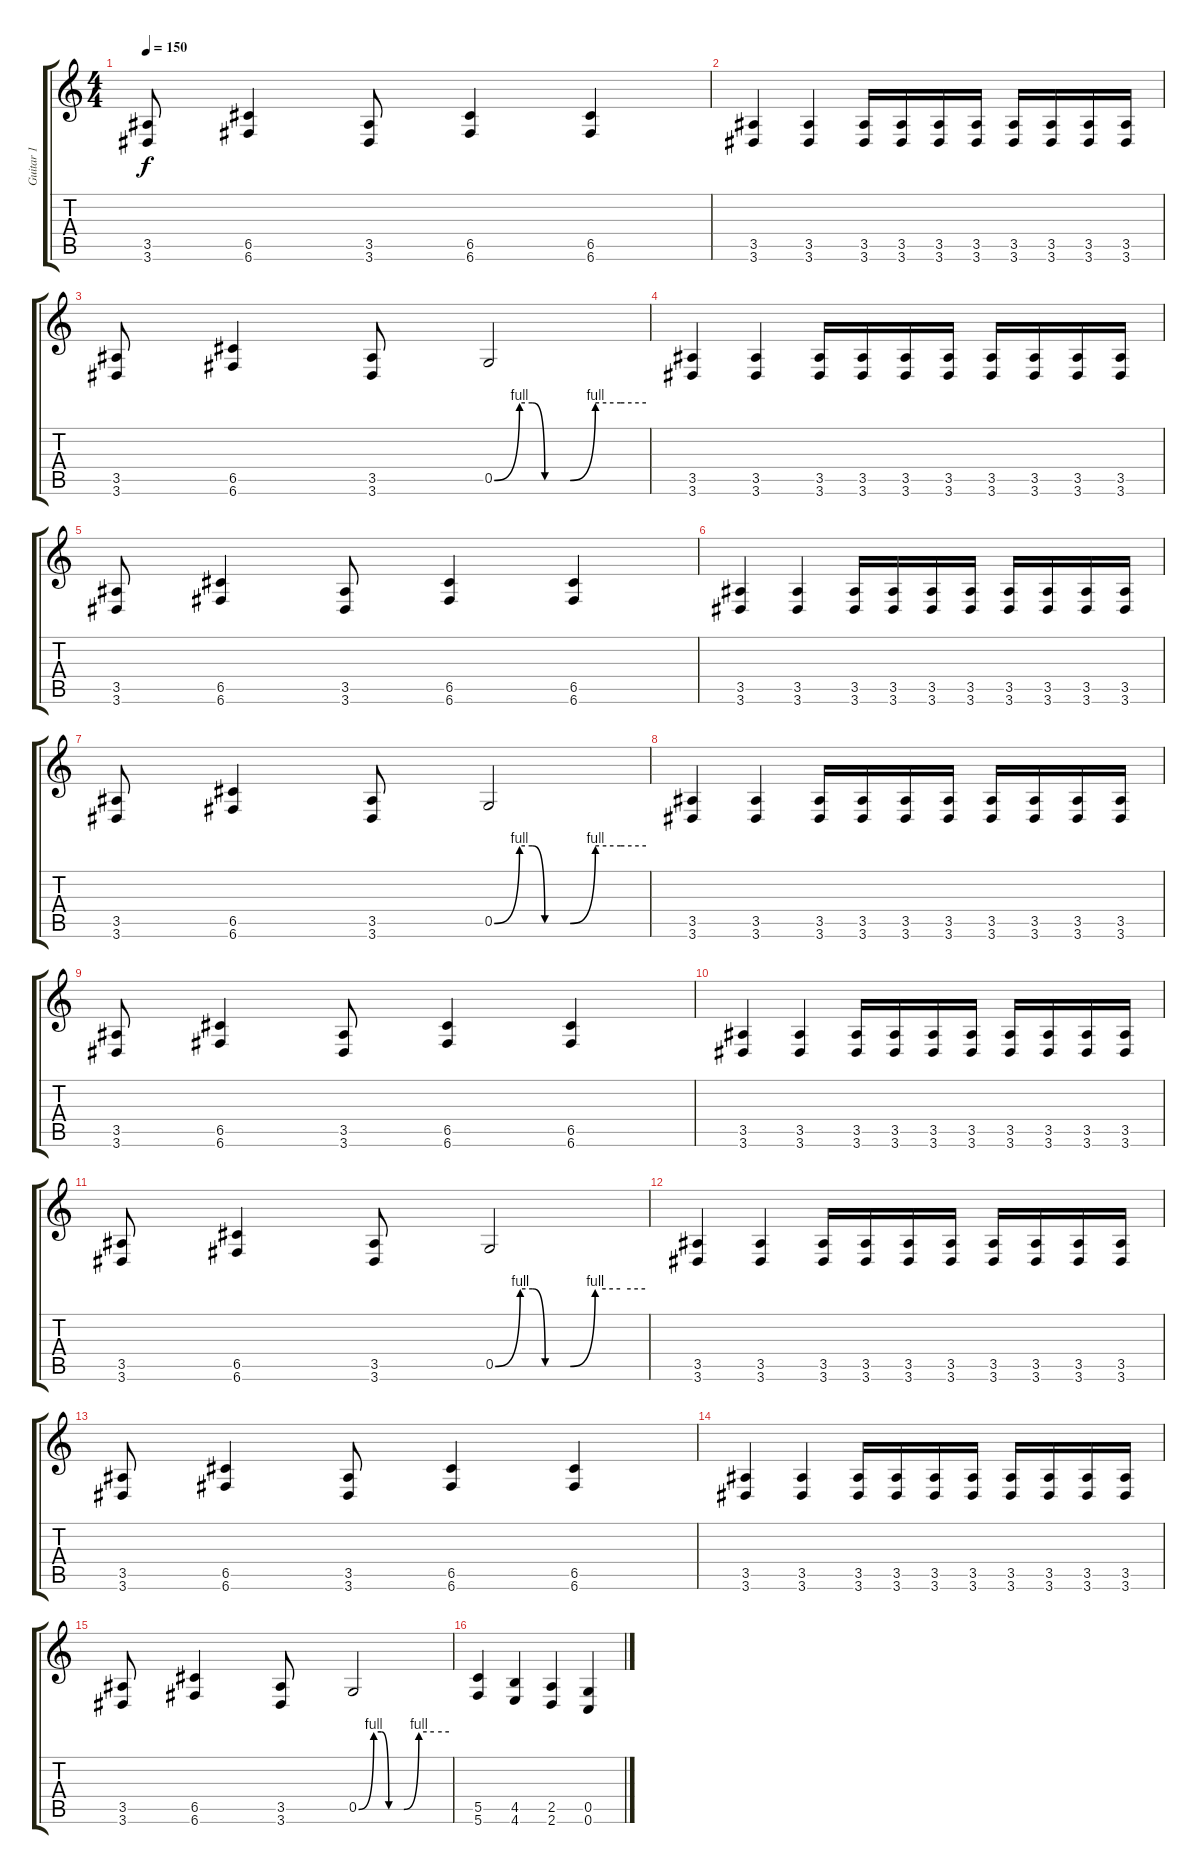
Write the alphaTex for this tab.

\track ("Guitar 1" "Guitar 1") {instrument distortionguitar}
\staff {score tabs}
\tuning (D4 A3 F3 C3 G2 C2) {hide}
\ts (4 4)
\tempo 150
\clef g2
\ks c
(3.5 3.6).8{dy f} (6.5 6.6).4 (3.5 3.6).8 (6.5 6.6).4 (6.5 6.6).4 |
(3.5 3.6).4 (3.5 3.6).4 (3.5 3.6).16 (3.5 3.6).16 (3.5 3.6).16 (3.5 3.6).16 (3.5 3.6).16 (3.5 3.6).16 (3.5 3.6).16 (3.5 3.6).16 |
(3.5 3.6).8 (6.5 6.6).4 (3.5 3.6).8 0.5{be (custom 0 0 10 4 15 4 20 0 30 0 40 4 50 4 60 4)}.2 |
(3.5 3.6).4 (3.5 3.6).4 (3.5 3.6).16 (3.5 3.6).16 (3.5 3.6).16 (3.5 3.6).16 (3.5 3.6).16 (3.5 3.6).16 (3.5 3.6).16 (3.5 3.6).16 |
(3.5 3.6).8 (6.5 6.6).4 (3.5 3.6).8 (6.5 6.6).4 (6.5 6.6).4 |
(3.5 3.6).4 (3.5 3.6).4 (3.5 3.6).16 (3.5 3.6).16 (3.5 3.6).16 (3.5 3.6).16 (3.5 3.6).16 (3.5 3.6).16 (3.5 3.6).16 (3.5 3.6).16 |
(3.5 3.6).8 (6.5 6.6).4 (3.5 3.6).8 0.5{be (custom 0 0 10 4 15 4 20 0 30 0 40 4 50 4 60 4)}.2 |
(3.5 3.6).4 (3.5 3.6).4 (3.5 3.6).16 (3.5 3.6).16 (3.5 3.6).16 (3.5 3.6).16 (3.5 3.6).16 (3.5 3.6).16 (3.5 3.6).16 (3.5 3.6).16 |
(3.5 3.6).8 (6.5 6.6).4 (3.5 3.6).8 (6.5 6.6).4 (6.5 6.6).4 |
(3.5 3.6).4 (3.5 3.6).4 (3.5 3.6).16 (3.5 3.6).16 (3.5 3.6).16 (3.5 3.6).16 (3.5 3.6).16 (3.5 3.6).16 (3.5 3.6).16 (3.5 3.6).16 |
(3.5 3.6).8 (6.5 6.6).4 (3.5 3.6).8 0.5{be (custom 0 0 10 4 15 4 20 0 30 0 40 4 50 4 60 4)}.2 |
(3.5 3.6).4 (3.5 3.6).4 (3.5 3.6).16 (3.5 3.6).16 (3.5 3.6).16 (3.5 3.6).16 (3.5 3.6).16 (3.5 3.6).16 (3.5 3.6).16 (3.5 3.6).16 |
(3.5 3.6).8 (6.5 6.6).4 (3.5 3.6).8 (6.5 6.6).4 (6.5 6.6).4 |
(3.5 3.6).4 (3.5 3.6).4 (3.5 3.6).16 (3.5 3.6).16 (3.5 3.6).16 (3.5 3.6).16 (3.5 3.6).16 (3.5 3.6).16 (3.5 3.6).16 (3.5 3.6).16 |
(3.5 3.6).8 (6.5 6.6).4 (3.5 3.6).8 0.5{be (custom 0 0 10 4 15 4 20 0 30 0 40 4 50 4 60 4)}.2 |
(5.5 5.6).4 (4.5 4.6).4 (2.5 2.6).4 (0.5 0.6).4
